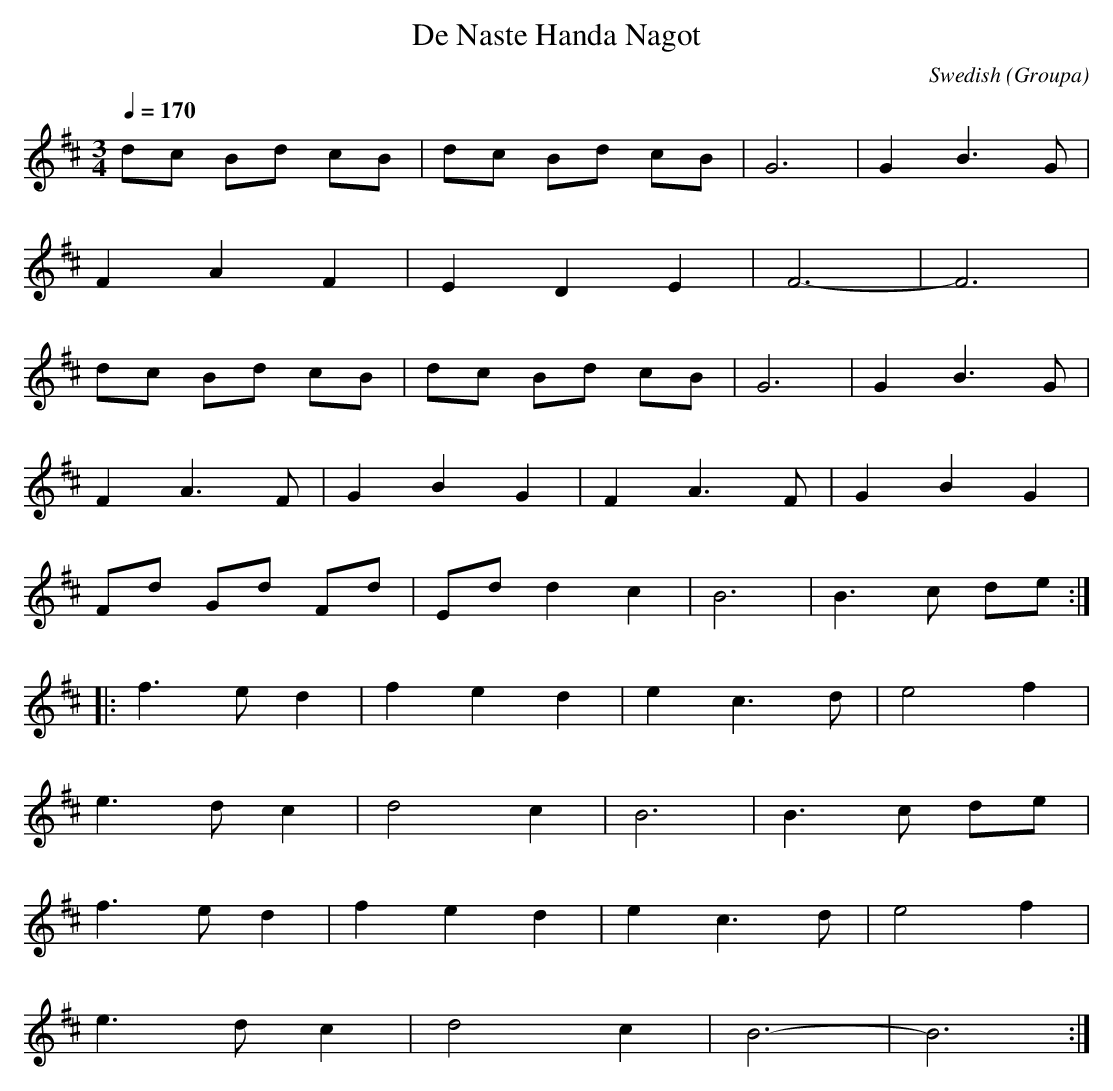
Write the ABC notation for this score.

X:1
T:De Naste Handa Nagot
C:Swedish (Groupa)
L:1/8
M:3/4
Q:1/4=170
K:D
dc Bd cB|dc Bd cB|G6|G2B3G|
F2A2F2|E2D2E2|F6-|F6|
dc Bd cB|dc Bd cB|G6|G2B3G|
F2A3F|G2B2G2|F2A3F|G2B2G2|
Fd Gd Fd|Ed d2c2|B6|B3c de:|
|:f3e d2|f2e2d2|e2c3d|e4f2|
e3d c2|d4c2|B6|B3c de|
f3e d2|f2e2d2|e2c3d|e4f2|
e3d c2|d4c2|B6-|B6:|
